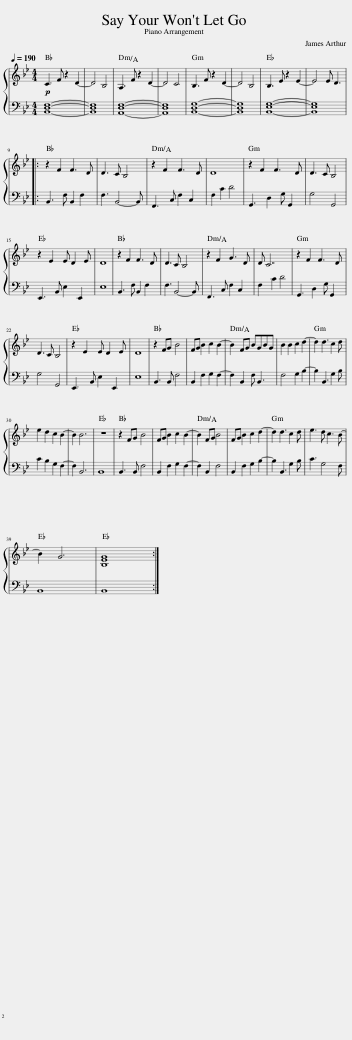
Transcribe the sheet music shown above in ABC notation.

X:1
%%score { 1 | 2 }
L:1/8
Q:1/4=190
M:4/4
I:linebreak $
K:Bb
V:1 treble
V:2 bass
V:1
!p! C3 F z2 D2- | D4 B,4 | A,3 F z2 D2- | D4 C4 | B,3 F z2 D2- | %5
 D4 B,4 | B,3 E z2 E2- | E4 E D3 |:$ z2 F2 F3 D | D3 C B,4 | %10
 z2 F2 F3 D | D8 | z2 F2 F3 D | D3 C B,4 |$ z2 E2 E D2 E | %15
 D8 | z2 F2 F3 D | D3 C B,4 | z2 F2 G3 D | D C7 | %20
 z2 F2 F3 D |$ D3 C B,4 | z2 E2 E D2 E | D8 | z2 FG B4 | %25
 FG B2 c2 B2- | B2 FG BGBG | B2 B2 c2 d2- | d2 d3 c2 d |$ e2 d2 c2 B2- | %30
 B2 B6 | z8 | z2 FG B4 | FG B2 c2 B2- | B2 FG B4 | %35
 FG B2 c2 d2- | d2 d3 c2 d | e3 d c3 B- |$ B2 G6 | [B,EG]8 :| %40
V:2
 [B,,D,F,]8- | [B,,D,F,]8 | [A,,D,F,]8- | [A,,D,F,]8 | [B,,D,G,]8- | %5
 [B,,D,G,]8 | [B,,E,G,]8- | [B,,E,G,]8 |:$ B,,3 F, B,,2 F,2 | F,3 B,,4- B,, | %10
 F,,3 C, F,2 C,2 | F,2 C2 D4 | G,,3 D,2 G, G,,2 | G,4 G,,4 |$ E,,3 B,, E,2 E,,2 | %15
 E,8 | B,,3 F, B,,2 F,2 | F,3 B,,4- B,, | F,,3 C, F,2 C,2 | F,2 C2 D4 | %20
 G,,3 D,2 G, G,,2 |$ G,4 G,,4 | E,,3 B,, E,2 E,,2 | E,8 | B,,3 B,, F,4 | %25
 B,,2 F,2 G,2 F,2- | F,2 B,,2 F, B,,3 | F,4 G,2 B,2- | B,2 B,,3 G,2 B, |$ C2 B,2 G,2 F,2- | %30
 F,2 B,,6 | B,,8 | B,,3 B,, F,4 | B,,2 F,2 G,2 F,2- | F,2 B,,2 F,4 | %35
 B,,2 F,2 G,2 B,2- | B,2 B,,3 G,2 B, | C3 G,4 F, |$ B,,8 | B,,8 :| %40
